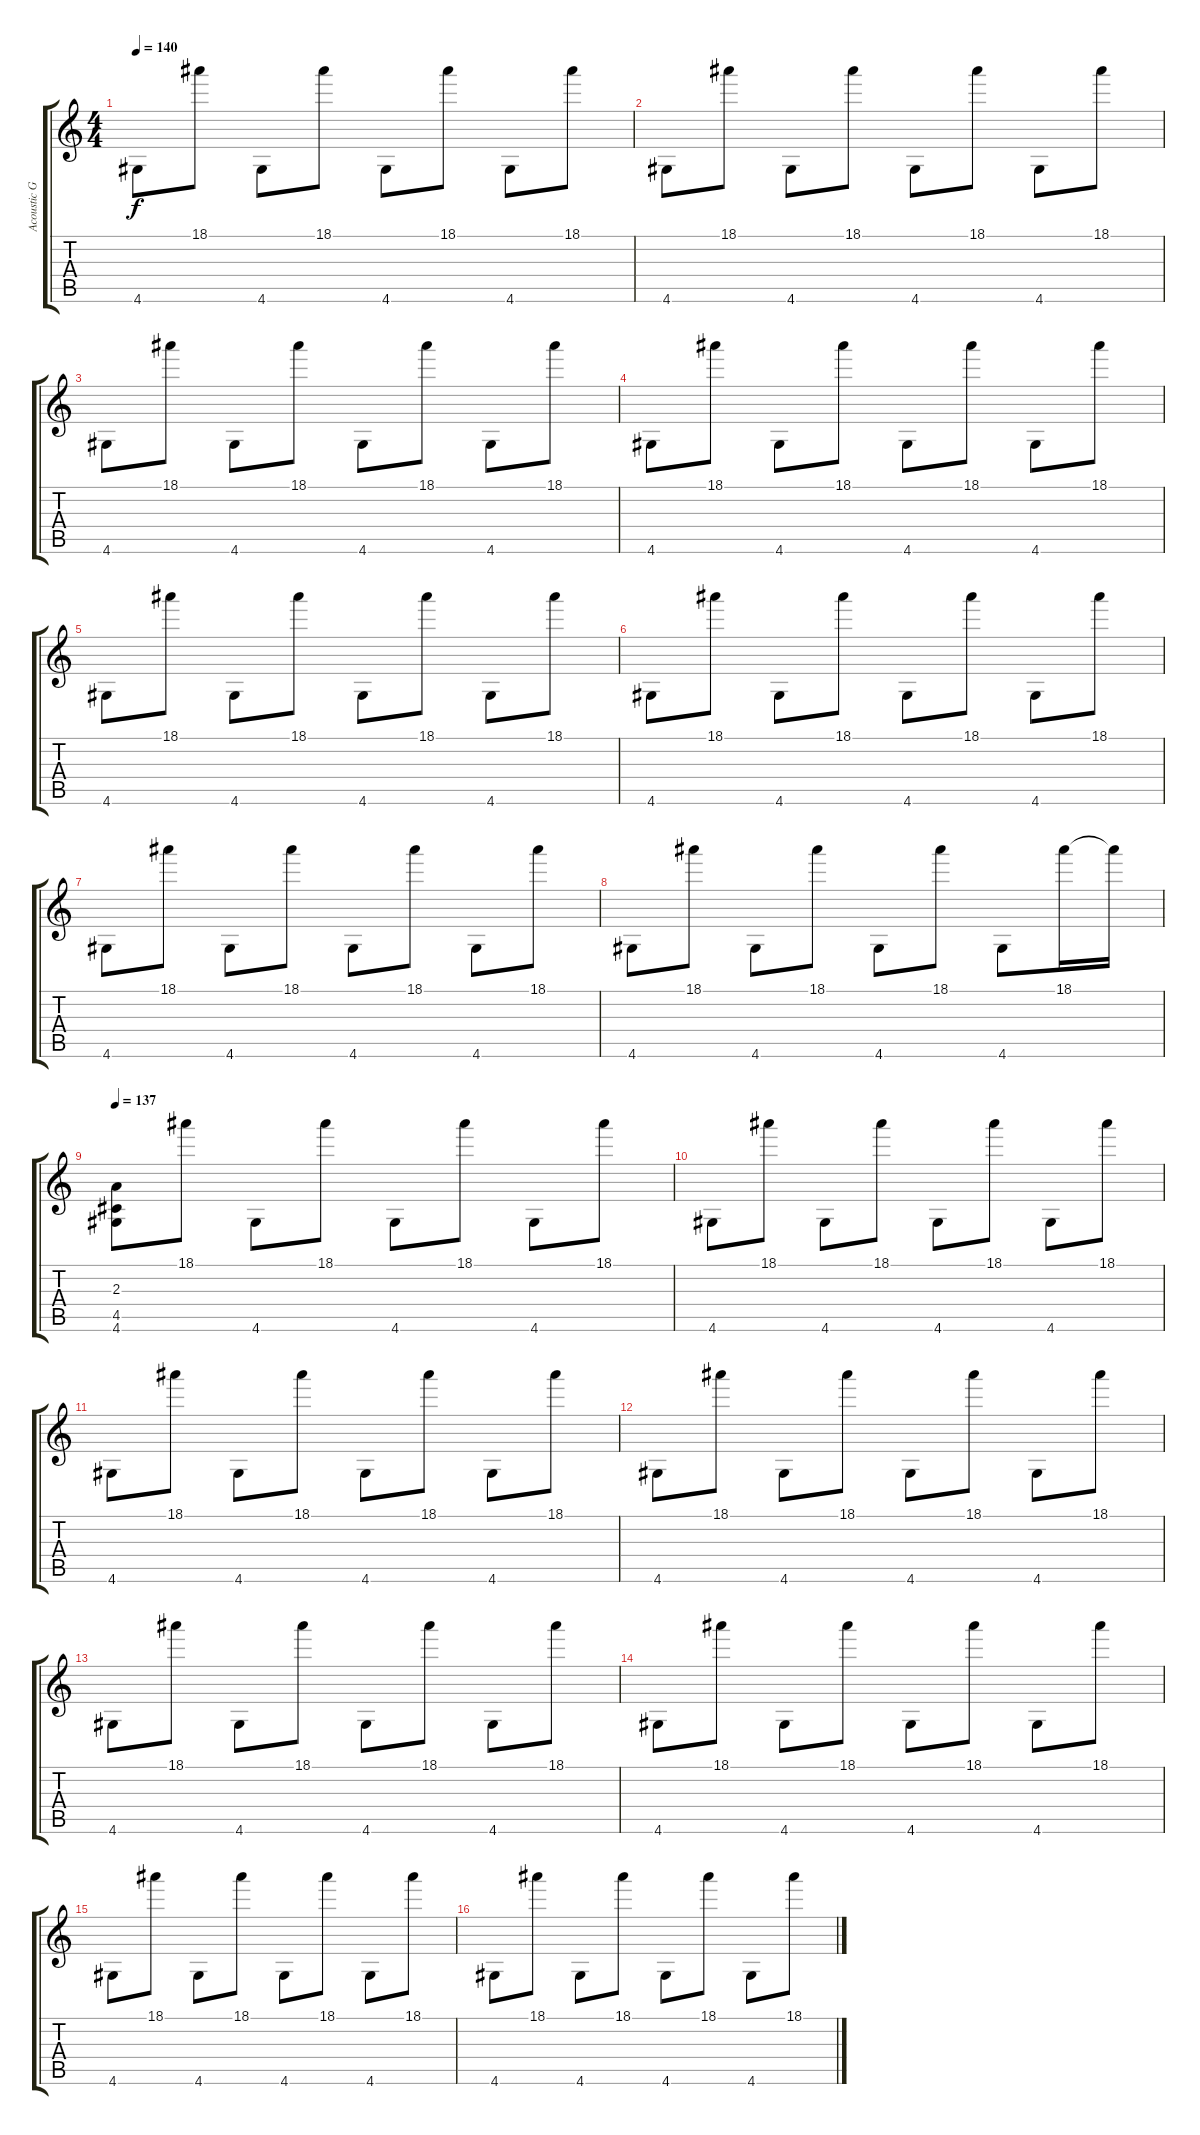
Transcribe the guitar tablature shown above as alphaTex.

\track ("Acoustic Guitar" "Acoustic G") {instrument acousticguitarnylon}
\staff {score tabs}
\tuning (E4 B3 G3 D3 A2 E2) {hide}
\ts (4 4)
\tempo 140
\clef g2
\ks c
4.6.8{dy f} 18.1.8 4.6.8 18.1.8 4.6.8 18.1.8 4.6.8 18.1.8 |
4.6.8 18.1.8 4.6.8 18.1.8 4.6.8 18.1.8 4.6.8 18.1.8 |
4.6.8 18.1.8 4.6.8 18.1.8 4.6.8 18.1.8 4.6.8 18.1.8 |
4.6.8 18.1.8 4.6.8 18.1.8 4.6.8 18.1.8 4.6.8 18.1.8 |
4.6.8 18.1.8 4.6.8 18.1.8 4.6.8 18.1.8 4.6.8 18.1.8 |
4.6.8 18.1.8 4.6.8 18.1.8 4.6.8 18.1.8 4.6.8 18.1.8 |
4.6.8 18.1.8 4.6.8 18.1.8 4.6.8 18.1.8 4.6.8 18.1.8 |
4.6.8 18.1.8 4.6.8 18.1.8 4.6.8 18.1.8 4.6.8 18.1.16 18.1{t}.16 |
\tempo 137
(2.3 4.5 4.6).8{volume 16} 18.1.8 4.6.8 18.1.8 4.6.8 18.1.8 4.6.8 18.1.8 |
4.6.8 18.1.8 4.6.8 18.1.8 4.6.8 18.1.8 4.6.8 18.1.8 |
4.6.8 18.1.8 4.6.8 18.1.8 4.6.8 18.1.8 4.6.8 18.1.8 |
4.6.8 18.1.8 4.6.8 18.1.8 4.6.8 18.1.8 4.6.8 18.1.8 |
4.6.8 18.1.8 4.6.8 18.1.8 4.6.8 18.1.8 4.6.8 18.1.8 |
4.6.8 18.1.8 4.6.8 18.1.8 4.6.8 18.1.8 4.6.8 18.1.8 |
4.6.8 18.1.8 4.6.8 18.1.8 4.6.8 18.1.8 4.6.8 18.1.8 |
4.6.8 18.1.8 4.6.8 18.1.8 4.6.8 18.1.8 4.6.8 18.1.8
